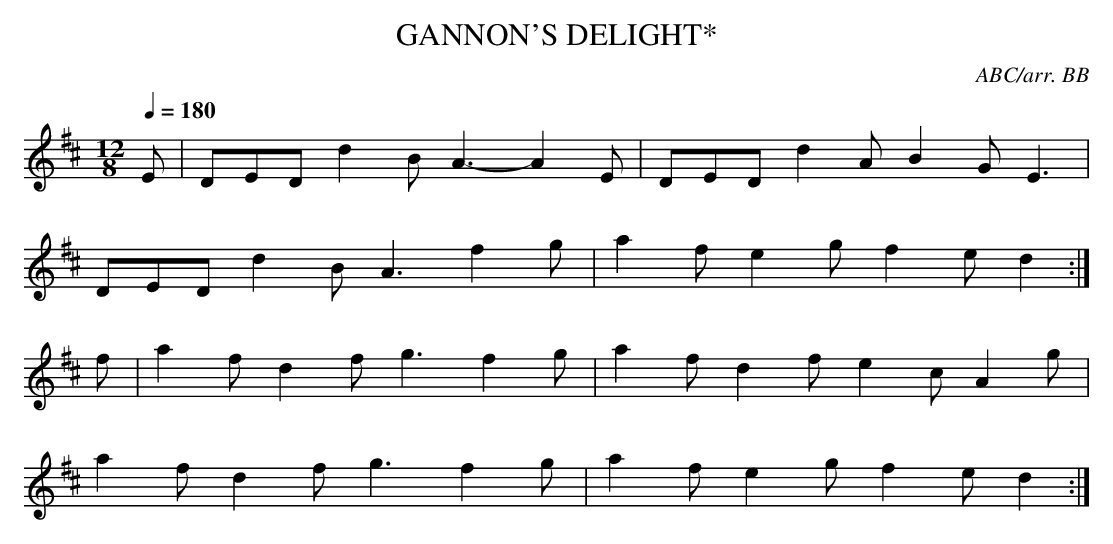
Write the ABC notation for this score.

X:1
T:GANNON'S DELIGHT*
C:ABC/arr. BB
Q:1/4=180
L:1/8
M:12/8
K:D
E|DED d2B A3-A2 E|DED d2A B2G E3|
DED d2B A3 f2g|a2f e2g f2e d2:|
f|a2f d2f g3 f2g|a2f d2f e2c A2g|
a2f d2f g3 f2g|a2f e2g f2e d2:|
